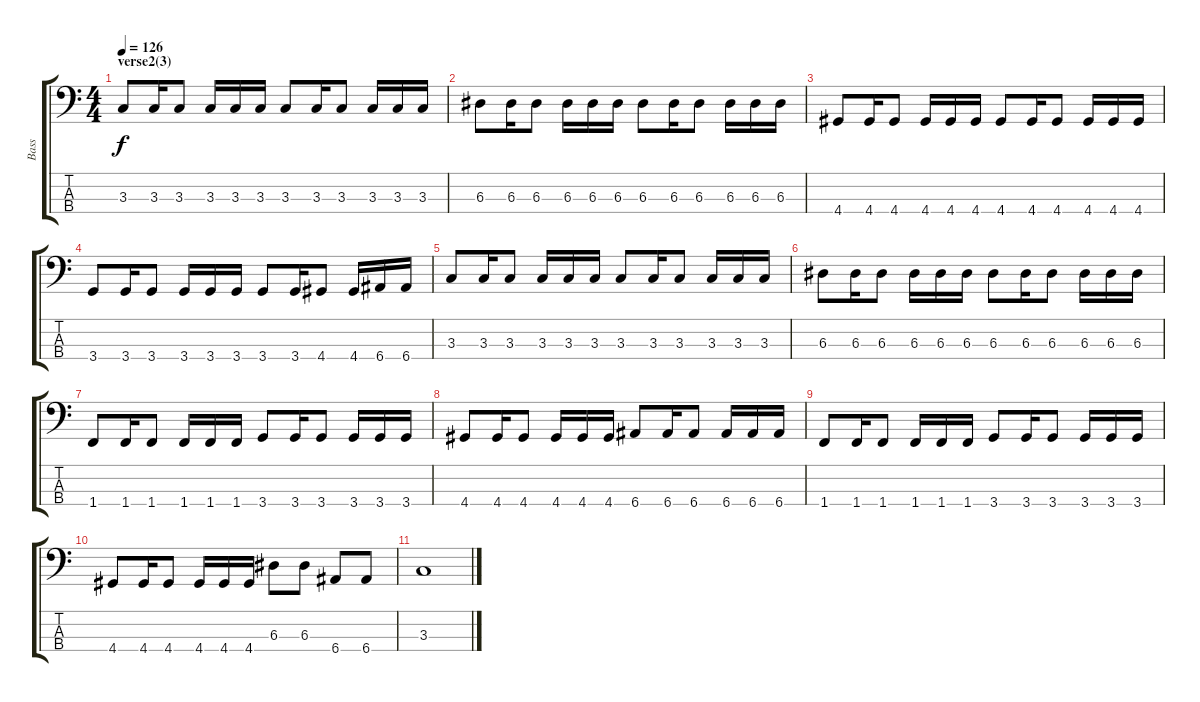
\track ("Bass" "Bass") {instrument electricbassfinger}
\staff {score tabs}
\tuning (G2 D2 A1 E1) {hide}
\ts (4 4)
\section ("" "verse2(3)")
\tempo 126
\clef f4
\ks c
3.3.8{dy f} 3.3.16 3.3.8 3.3.16 3.3.16 3.3.16 3.3.8 3.3.16 3.3.8 3.3.16 3.3.16 3.3.16 |
6.3.8 6.3.16 6.3.8 6.3.16 6.3.16 6.3.16 6.3.8 6.3.16 6.3.8 6.3.16 6.3.16 6.3.16 |
4.4.8 4.4.16 4.4.8 4.4.16 4.4.16 4.4.16 4.4.8 4.4.16 4.4.8 4.4.16 4.4.16 4.4.16 |
3.4.8 3.4.16 3.4.8 3.4.16 3.4.16 3.4.16 3.4.8 3.4.16 4.4.8 4.4.16 6.4.16 6.4.16 |
3.3.8 3.3.16 3.3.8 3.3.16 3.3.16 3.3.16 3.3.8 3.3.16 3.3.8 3.3.16 3.3.16 3.3.16 |
6.3.8 6.3.16 6.3.8 6.3.16 6.3.16 6.3.16 6.3.8 6.3.16 6.3.8 6.3.16 6.3.16 6.3.16 |
1.4.8 1.4.16 1.4.8 1.4.16 1.4.16 1.4.16 3.4.8 3.4.16 3.4.8 3.4.16 3.4.16 3.4.16 |
4.4.8 4.4.16 4.4.8 4.4.16 4.4.16 4.4.16 6.4.8 6.4.16 6.4.8 6.4.16 6.4.16 6.4.16 |
1.4.8 1.4.16 1.4.8 1.4.16 1.4.16 1.4.16 3.4.8 3.4.16 3.4.8 3.4.16 3.4.16 3.4.16 |
4.4.8 4.4.16 4.4.8 4.4.16 4.4.16 4.4.16 6.3.8 6.3.8 6.4.8 6.4.8 |
3.3.1
